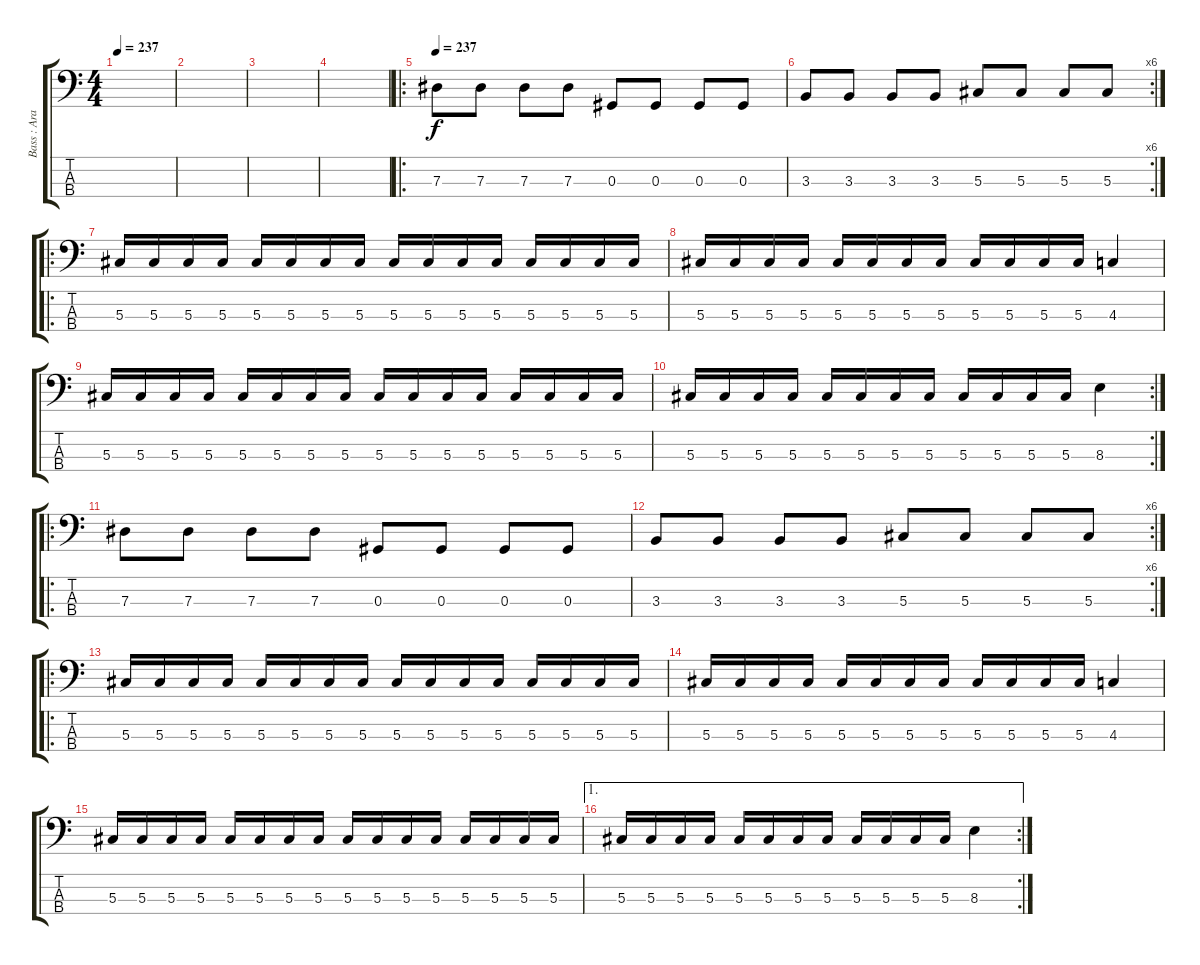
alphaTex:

\track ("Bass : Araya" "Bass : Ara") {instrument electricbasspick}
\staff {score tabs}
\tuning (Gb2 Db2 Ab1 Eb1) {hide}
\ts (4 4)
\tempo 237
\tempo 120
\tempo 237
\clef f4
\ks c
|
|
|
|
\ro
\tempo 237
7.3.8 7.3.8 7.3.8 7.3.8 0.3.8 0.3.8 0.3.8 0.3.8 |
\rc 6
3.3.8 3.3.8 3.3.8 3.3.8 5.3.8 5.3.8 5.3.8 5.3.8 |
\ro
5.3.16 5.3.16 5.3.16 5.3.16 5.3.16 5.3.16 5.3.16 5.3.16 5.3.16 5.3.16 5.3.16 5.3.16 5.3.16 5.3.16 5.3.16 5.3.16 |
5.3.16 5.3.16 5.3.16 5.3.16 5.3.16 5.3.16 5.3.16 5.3.16 5.3.16 5.3.16 5.3.16 5.3.16 4.3.4 |
5.3.16 5.3.16 5.3.16 5.3.16 5.3.16 5.3.16 5.3.16 5.3.16 5.3.16 5.3.16 5.3.16 5.3.16 5.3.16 5.3.16 5.3.16 5.3.16 |
\rc 2
5.3.16 5.3.16 5.3.16 5.3.16 5.3.16 5.3.16 5.3.16 5.3.16 5.3.16 5.3.16 5.3.16 5.3.16 8.3.4 |
\ro
7.3.8 7.3.8 7.3.8 7.3.8 0.3.8 0.3.8 0.3.8 0.3.8 |
\rc 6
3.3.8 3.3.8 3.3.8 3.3.8 5.3.8 5.3.8 5.3.8 5.3.8 |
\ro
5.3.16 5.3.16 5.3.16 5.3.16 5.3.16 5.3.16 5.3.16 5.3.16 5.3.16 5.3.16 5.3.16 5.3.16 5.3.16 5.3.16 5.3.16 5.3.16 |
5.3.16 5.3.16 5.3.16 5.3.16 5.3.16 5.3.16 5.3.16 5.3.16 5.3.16 5.3.16 5.3.16 5.3.16 4.3.4 |
5.3.16 5.3.16 5.3.16 5.3.16 5.3.16 5.3.16 5.3.16 5.3.16 5.3.16 5.3.16 5.3.16 5.3.16 5.3.16 5.3.16 5.3.16 5.3.16 |
\ae 1
\rc 2
5.3.16 5.3.16 5.3.16 5.3.16 5.3.16 5.3.16 5.3.16 5.3.16 5.3.16 5.3.16 5.3.16 5.3.16 8.3.4
